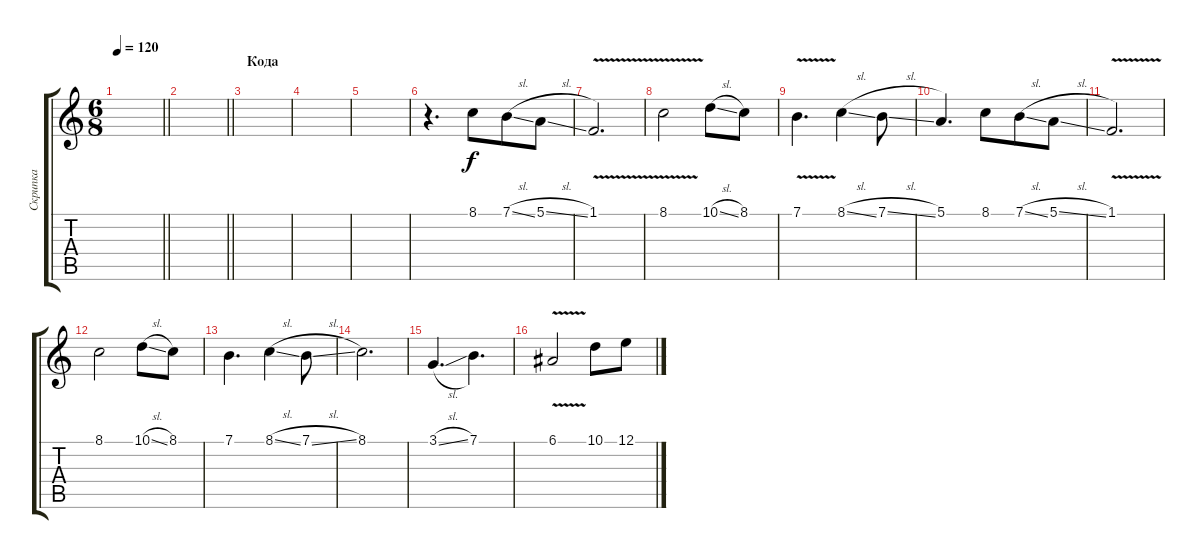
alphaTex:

\track ("Скрипка" "Скрипка") {instrument stringensemble1}
\staff {score tabs}
\tuning (E4 B3 G3 D3 A2 E2) {hide}
\ts (6 8)
\tempo 120
\clef g2
\barLineRight lightlight
\ks c
|
\barLineRight lightlight
|
\section ("" "Кода")
|
|
|
r.4{d} 8.1.8 7.1{sl}.8 5.1{sl}.8 |
1.1{v}.2{d} |
8.1{v}.2 10.1{sl}.8 8.1.8 |
7.1{v}.4{d} 8.1{sl}.4 7.1{sl}.8 |
5.1.4{d} 8.1.8 7.1{sl}.8 5.1{sl}.8 |
1.1{v}.2{d} |
8.1.2 10.1{sl}.8 8.1.8 |
7.1.4{d} 8.1{sl}.4 7.1{sl}.8 |
8.1.2{d} |
3.1{sl}.4{d} 7.1.4{d} |
6.1{v}.2 10.1.8 12.1.8
